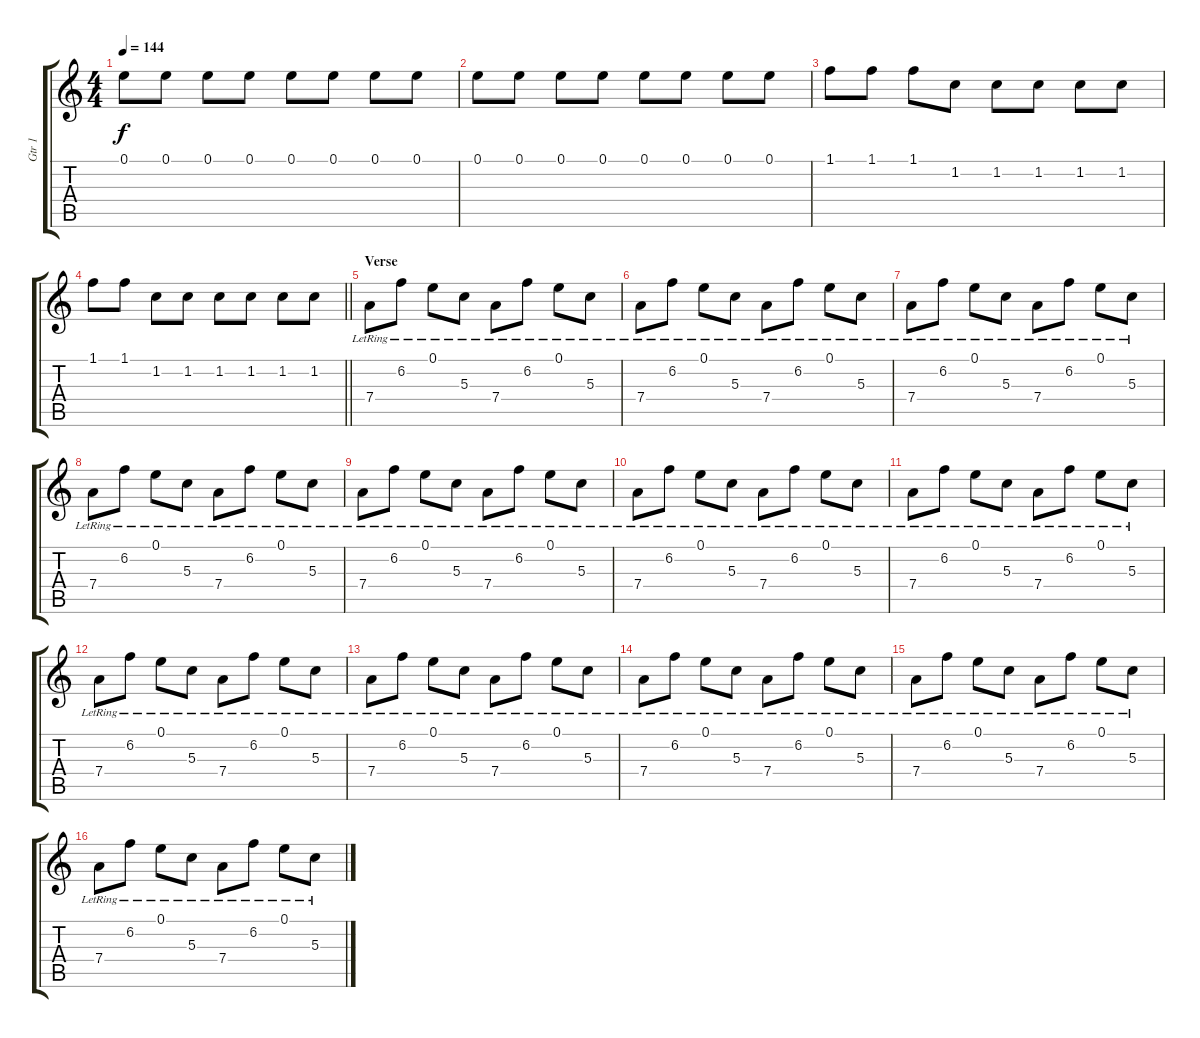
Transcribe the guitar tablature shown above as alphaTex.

\track ("Gtr 1" "Gtr 1") {instrument electricguitarclean}
\staff {score tabs}
\tuning (E4 B3 G3 D3 A2 E2) {hide}
\ts (4 4)
\tempo 144
\clef g2
\ks c
0.1.8{dy f} 0.1.8 0.1.8 0.1.8 0.1.8 0.1.8 0.1.8 0.1.8 |
0.1.8 0.1.8 0.1.8 0.1.8 0.1.8 0.1.8 0.1.8 0.1.8 |
1.1.8 1.1.8 1.1.8 1.2.8 1.2.8 1.2.8 1.2.8 1.2.8 |
\barLineRight lightlight
1.1.8 1.1.8 1.2.8 1.2.8 1.2.8 1.2.8 1.2.8 1.2.8 |
\section ("" "Verse")
7.4{lr}.8 6.2{lr}.8 0.1{lr}.8 5.3{lr}.8 7.4{lr}.8 6.2{lr}.8 0.1{lr}.8 5.3{lr}.8 |
7.4{lr}.8 6.2{lr}.8 0.1{lr}.8 5.3{lr}.8 7.4{lr}.8 6.2{lr}.8 0.1{lr}.8 5.3{lr}.8 |
7.4{lr}.8 6.2{lr}.8 0.1{lr}.8 5.3{lr}.8 7.4{lr}.8 6.2{lr}.8 0.1{lr}.8 5.3{lr}.8 |
7.4{lr}.8 6.2{lr}.8 0.1{lr}.8 5.3{lr}.8 7.4{lr}.8 6.2{lr}.8 0.1{lr}.8 5.3{lr}.8 |
7.4{lr}.8 6.2{lr}.8 0.1{lr}.8 5.3{lr}.8 7.4{lr}.8 6.2{lr}.8 0.1{lr}.8 5.3{lr}.8 |
7.4{lr}.8 6.2{lr}.8 0.1{lr}.8 5.3{lr}.8 7.4{lr}.8 6.2{lr}.8 0.1{lr}.8 5.3{lr}.8 |
7.4{lr}.8 6.2{lr}.8 0.1{lr}.8 5.3{lr}.8 7.4{lr}.8 6.2{lr}.8 0.1{lr}.8 5.3{lr}.8 |
7.4{lr}.8 6.2{lr}.8 0.1{lr}.8 5.3{lr}.8 7.4{lr}.8 6.2{lr}.8 0.1{lr}.8 5.3{lr}.8 |
7.4{lr}.8 6.2{lr}.8 0.1{lr}.8 5.3{lr}.8 7.4{lr}.8 6.2{lr}.8 0.1{lr}.8 5.3{lr}.8 |
7.4{lr}.8 6.2{lr}.8 0.1{lr}.8 5.3{lr}.8 7.4{lr}.8 6.2{lr}.8 0.1{lr}.8 5.3{lr}.8 |
7.4{lr}.8 6.2{lr}.8 0.1{lr}.8 5.3{lr}.8 7.4{lr}.8 6.2{lr}.8 0.1{lr}.8 5.3{lr}.8 |
7.4{lr}.8 6.2{lr}.8 0.1{lr}.8 5.3{lr}.8 7.4{lr}.8 6.2{lr}.8 0.1{lr}.8 5.3{lr}.8
